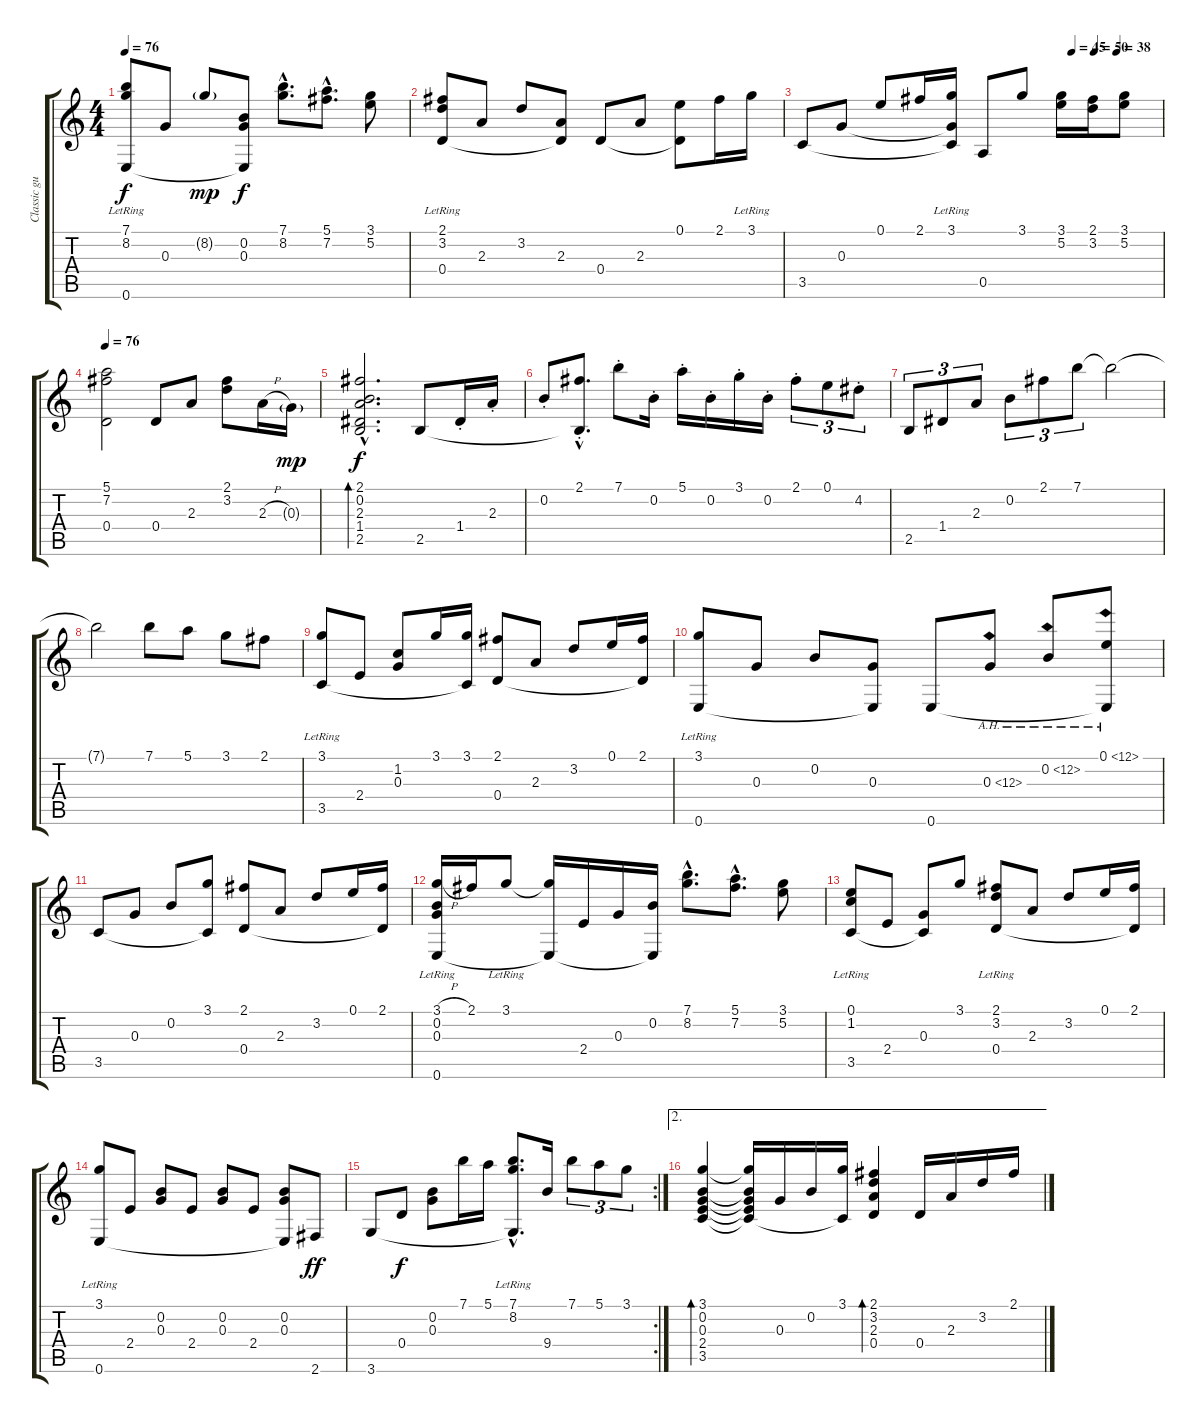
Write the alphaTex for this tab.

\track ("Classic guitar" "Classic gu") {instrument acousticguitarnylon}
\staff {score tabs}
\tuning (E4 B3 G3 D3 A2 E2) {hide}
\ts (4 4)
\tempo 76
\clef g2
\ks c
(7.1{lr} 8.2 0.6).8{dy f} 0.3.8 8.2{g}.8{dy mp} (0.2 0.3 0.6{t}).8{dy f} (7.1{hac} 8.2{hac}).8{d} (5.1{hac} 7.2{hac}).8{d} (3.1 5.2).8 |
(2.1{lr} 3.2 0.4).8 2.3.8 3.2.8 (2.3 0.4{t}).8 0.4.8 2.3.8 (0.1 0.4{t}).8 2.1.16 3.1{lr}.16 |
\tempo (45 0.75)
\tempo (50 0.8125)
\tempo (38 0.875)
3.5.8 0.3.8 0.1.8 2.1.16 (3.1{lr} 0.3{t} 3.5{t}).16 0.5.8 3.1.8 (3.1 5.2).16 (2.1 3.2).16 (3.1 5.2).8 |
\tempo 76
(5.1 7.2 0.4).2 0.4.8 2.3.8 (2.1 3.2).8 2.3{h}.16 0.3{g}.16{dy mp} |
(2.1{hac} 0.2{hac} 2.3{hac} 1.4{hac} 2.5{hac}).2{d bd 240 dy f} 2.5.8 1.4{st}.16 2.3{st}.16 |
0.2{st}.8 (2.1{hac st} 2.5{hac t}).8{d} 7.1{st}.8 0.2{st}.16 5.1{st}.16 0.2{st}.16 3.1{st}.16 0.2{st}.16 2.1{st}.8{tu (3 2)} 0.1.8{tu (3 2)} 4.2{st}.8{tu (3 2)} |
2.5.8{tu (3 2)} 1.4.8{tu (3 2)} 2.3.8{tu (3 2)} 0.2.8{tu (3 2)} 2.1.8{tu (3 2)} 7.1.8{tu (3 2)} 7.1{t}.2 |
7.1{t}.2 7.1.8 5.1.8 3.1.8 2.1.8 |
(3.1{lr} 3.5).8 2.4.8 (1.2 0.3).8 3.1.16 (3.1 3.5{t}).16 (2.1 0.4).8 2.3.8 3.2.8 0.1.16 (2.1 0.4{t}).16 |
(3.1{lr} 0.6).8 0.3.8 0.2.8 (0.3 0.6{t}).8 0.6.8 0.3{ah 12}.8 0.2{ah 12}.8 (0.1{ah 12} 0.6{t}).8 |
3.5.8 0.3.8 0.2.8 (3.1 3.5{t}).8 (2.1 0.4).8 2.3.8 3.2.8 0.1.16 (2.1 0.4{t}).16 |
(3.1{h} 0.2{lr} 0.3{lr} 0.6).16 2.1.16 3.1{lr}.8 (3.1{t} 0.6{t}).16 2.4.16 0.3.16 (0.2 0.6{t}).16 (7.1{hac} 8.2{hac}).8{d} (5.1{hac} 7.2{hac}).8{d} (3.1 5.2).8 |
(0.1{lr} 1.2{lr} 3.5).8 2.4.8 (0.3 3.5{t}).8 3.1.8 (2.1{lr} 3.2 0.4).8 2.3.8 3.2.8 0.1.16 (2.1 0.4{t}).16 |
(3.1{lr} 0.6).8 2.4.8 (0.2 0.3).8 2.4.8 (0.2 0.3).8 2.4.8 (0.2 0.3 0.6{t}).8 2.6.8{dy ff} |
\rc 2
3.6.8 0.4.8{dy f} (0.2 0.3).8 7.1.16 5.1.16 (7.1{hac lr} 8.2{hac lr} 3.6{hac t}).8{d} 9.4.16 7.1.8{tu (3 2)} 5.1.8{tu (3 2)} 3.1.8{tu (3 2)} |
\ae 2
(3.1 0.2 0.3 2.4 3.5).4{bd 120} (3.1{t} 0.2{t} 0.3{t} 2.4{t} 3.5{t}).16 0.3.16 0.2.16 (3.1 3.5{t}).16 (2.1 3.2 2.3 0.4).4{bd 120} 0.4.16 2.3.16 3.2.16 2.1.16
